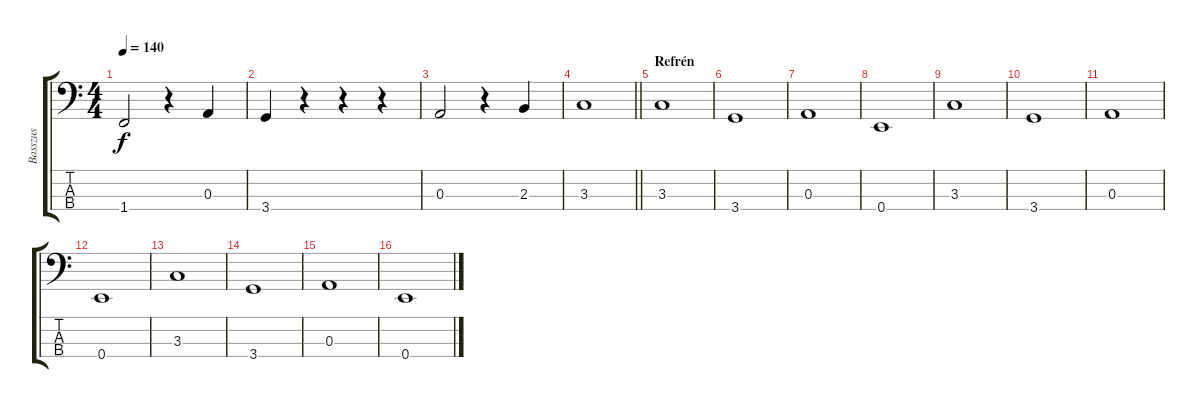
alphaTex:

\track ("Basszus" "Basszus") {instrument electricbassfinger}
\staff {score tabs}
\tuning (G2 D2 A1 E1) {hide}
\ts (4 4)
\tempo 140
\clef f4
\ks c
1.4.2{dy f} r.4 0.3.4 |
3.4.4 r.4 r.4 r.4 |
0.3.2 r.4 2.3.4 |
\barLineRight lightlight
3.3.1 |
\section ("" "Refrén")
3.3.1 |
3.4.1 |
0.3.1 |
0.4.1 |
3.3.1 |
3.4.1 |
0.3.1 |
0.4.1 |
3.3.1 |
3.4.1 |
0.3.1 |
0.4.1
